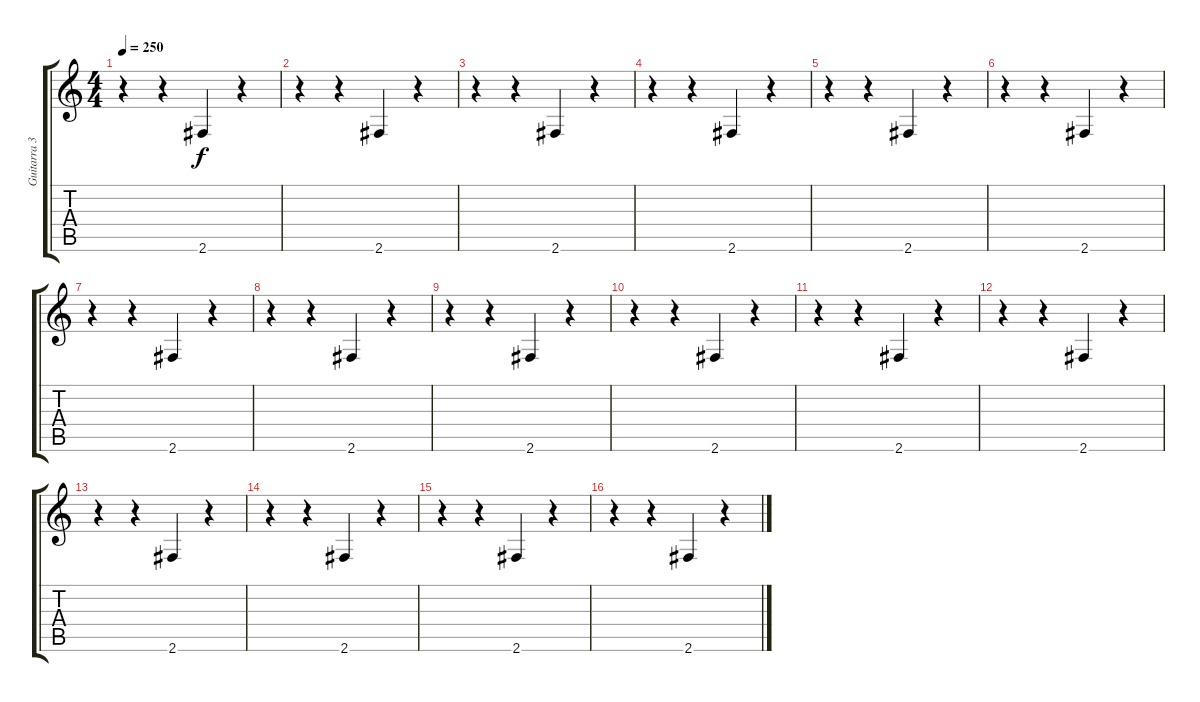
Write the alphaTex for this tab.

\track ("Guitarra 3" "Guitarra 3") {instrument acousticguitarnylon}
\staff {score tabs}
\tuning (E4 B3 G3 D3 A2 E2) {hide}
\ts (4 4)
\tempo 250
\clef g2
\ks c
r.4{dy f} r.4 2.6.4 r.4 |
r.4 r.4 2.6.4 r.4 |
r.4 r.4 2.6.4 r.4 |
r.4 r.4 2.6.4 r.4 |
r.4 r.4 2.6.4 r.4 |
r.4 r.4 2.6.4 r.4 |
r.4 r.4 2.6.4 r.4 |
r.4 r.4 2.6.4 r.4 |
r.4 r.4 2.6.4 r.4 |
r.4 r.4 2.6.4 r.4 |
r.4 r.4 2.6.4 r.4 |
r.4 r.4 2.6.4 r.4 |
r.4 r.4 2.6.4 r.4 |
r.4 r.4 2.6.4 r.4 |
r.4 r.4 2.6.4 r.4 |
r.4 r.4 2.6.4 r.4
